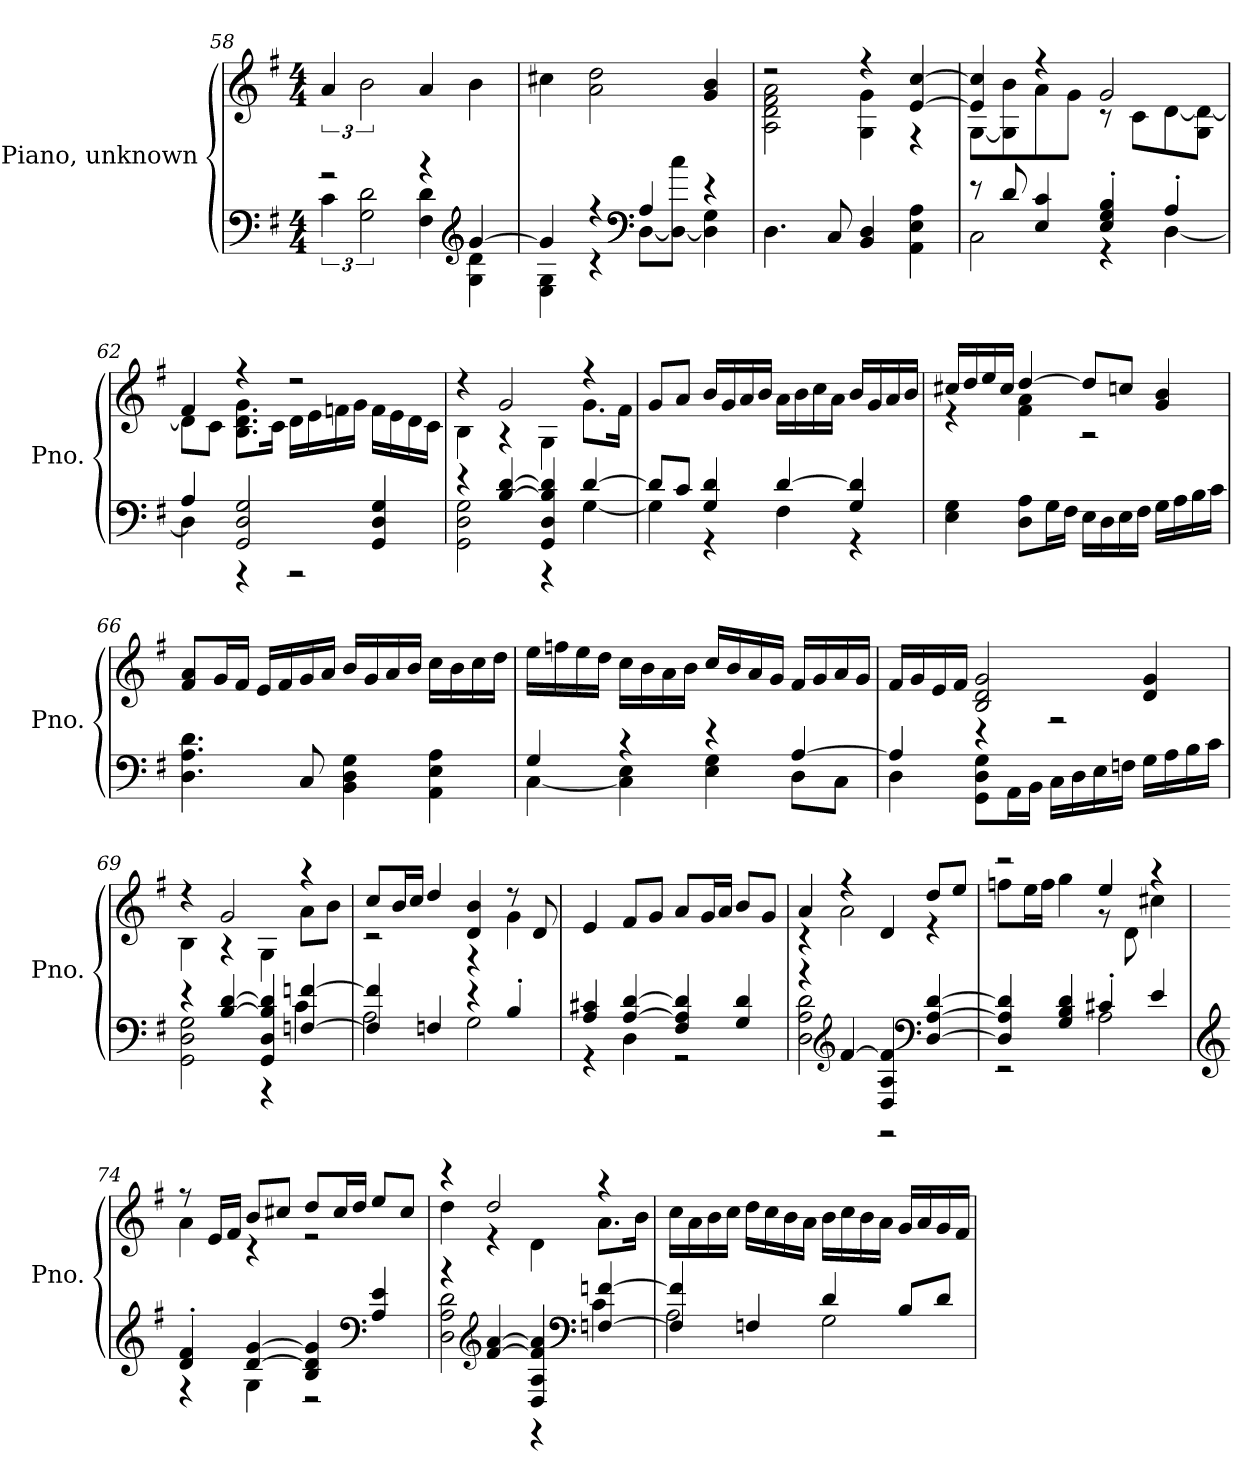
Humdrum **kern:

**kern	**kern
*part1	*part1
*staff2	*staff1
*I"Piano, unknown	*
*I'Pno.	*
*clefF4	*clefG2
*k[f#]	*k[f#]
*M4/4	*M4/4
=58	=58
*^	*
2r	6c\	6a/
.	3G\ 3d\	3b\
4r	4F#\ 4d\	4a/
*clefG2	*	*
[4g/	4G\ 4d\	4b\
=59	=59	=59
4g/]	4E\ 4G\	4cc#X\
4r	4r	2a\ 2dd\
*clefF4	*	*
4A/	[8D\L	.
.	8D\_ 8cc\J	.
4r	4D\] 4G\	4g/ 4b/
*v	*v	*
=60	=60
*	*^
4.D\	2r	2A\ 2d\ 2f#\ 2a\
8C/	.	.
4BB/ 4D/	4r	4G\ 4g\
4AA\ 4E\ 4A\	[4e/ [4cc/	4r
!!LO:LB:g=z	!!
=61	=61	=61
*^	*	*
8r	2C\	4e/] 4cc/]	[8G\L
8d/	.	.	8G\] 8b\
4E/ 4c/	.	4r	8a\
.	.	.	8g\J
4E/' 4G/' 4B/'	4r	2g/	8r
.	.	.	8c\L
4A'/	[4D\	.	[8d\
.	.	.	8G\ 8d\_J
=62	=62	=62	=62
4A/	4D\]	4f#/	8d\L]
.	.	.	8c\J
2GG/ 2D/ 2G/	4r	4r	8.B\ 8.d\ 8.g\L
.	.	.	16c\Jk
.	2r	2r	16d\LL
.	.	.	16e\
.	.	.	16fn\
.	.	.	16g\JJ
4GG/ 4D/ 4G/	.	.	16f\LL
.	.	.	16e\
.	.	.	16d\
.	.	.	16c\JJ
=63	=63	=63	=63
4r	2GG\ 2D\ 2G\	4r	4B\
[4B/ [4d/	.	2g/	4r
4GG/ 4D/ 4B/] 4d/]	4r	.	4G\
[4d/	[4G\	4r	8.g\L
.	.	.	16f#\Jk
*	*	*v	*v
!!LO:PB:g=z
=64	=64	=64
8d/L]	4G\]	8g/L
8c/J	.	8a/J
4G/ 4d/	4r	16b/LL
.	.	16g/
.	.	16a/
.	.	16b/JJ
[4d/	4F#\	16a\LL
.	.	16b\
.	.	16cc\
.	.	16a\JJ
4G/ 4d/]	4r	16b/LL
.	.	16g/
.	.	16a/
.	.	16b/JJ
*v	*v	*
=65	=65
*	*^
4E\ 4G\	16cc#X/LL	4r
.	16dd/	.
.	16ee/	.
.	16cc#/JJ	.
8D\ 8A\L	[4dd/	4f#\ 4a\
16G\L	.	.
16F#\JJ	.	.
16E\LL	8dd/L]	2r
16D\	.	.
16E\	8ccn/J	.
16F#\JJ	.	.
16G\LL	4g/ 4b/	.
16A\	.	.
16B\	.	.
16c\JJ	.	.
*	*v	*v
=66	=66
4.D\ 4.A\ 4.d\	8f#/ 8a/L
.	16g/L
.	16f#/JJ
.	16e/LL
.	16f#/
8C/	16g/
.	16a/JJ
4BB\ 4D\ 4G\	16b/LL
.	16g/
.	16a/
.	16b/JJ
4AA\ 4E\ 4A\	16cc\LL
.	16b\
.	16cc\
.	16dd\JJ
!!LO:LB:g=z
=67	=67
*^	*
4G/	[4C\	16ee\LL
.	.	16ffn\
.	.	16ee\
.	.	16dd\JJ
4r	4C\] 4E\	16cc\LL
.	.	16b\
.	.	16a\
.	.	16b\JJ
4r	4E\ 4G\	16cc/LL
.	.	16b/
.	.	16a/
.	.	16g/JJ
[4A/	8D\L	16f#/LL
.	.	16g/
.	8C\J	16a/
.	.	16g/JJ
=68	=68	=68
4A/]	4D\	16f#/LL
.	.	16g/
.	.	16e/
.	.	16f#/JJ
4r	8GG\ 8D\ 8G\L	2B/ 2d/ 2g/
.	16AA\L	.
.	16BB\JJ	.
2r	16C\LL	.
.	16D\	.
.	16E\	.
.	16Fn\JJ	.
.	16G\LL	4d/ 4g/
.	16A\	.
.	16B\	.
.	16c\JJ	.
=69	=69	=69
*	*	*^
4r	2GG\ 2D\ 2G\	4r	4B\
[4B/ [4d/	.	2g/	4r
4GG/ 4D/ 4B/] 4d/]	4r	.	4G\
[4Fn/ [4fn/	4c\	4r	8a\L
.	.	.	8b\J
!!LO:LB:g=z	!!
=70	=70	=70	=70
4F/] 4f/]	2A\	8cc/L	2r
.	.	16b/L	.
.	.	16cc/JJ	.
4Fn/	.	4dd/	.
4r	2G\	4d/ 4b/	4r
4B'/	.	8r	4g\
.	.	8d/	.
*	*	*v	*v
=71	=71	=71
4A/ 4c#X/	4r	4e/
[4A/ [4d/	4D\	8f#/L
.	.	8g/J
4F#/ 4A/] 4d/]	2r	8a/L
.	.	16g/L
.	.	16a/JJ
4G/ 4d/	.	8b/L
.	.	8g/J
=72	=72	=72
*	*	*^
4r	2D\ 2A\ 2d\	4a/	4r
*clefG2	*	*	*
[4f#/	.	4r	2a\
4D/ 4A/ 4f#/]	2r	4d/	.
*clefF4	*	*	*
[4D/ [4A/ [4d/	.	8dd/L	4r
.	.	8ee/J	.
=73	=73	=73	=73
4D/] 4A/] 4d/]	2r	2r	8ffn\L
.	.	.	16ee\L
.	.	.	16ff\JJ
4G/ 4B/ 4d/	.	.	4gg\
4c#X'/	2A\	4ee/	8r
.	.	.	8d\
4e/	.	4r	4cc#X\
!!LO:LB:g=z	!!
=74	=74	=74	=74
*clefG2	*	*	*
4d/' 4f#/'	4r	8r	4a\
.	.	16e/LL	.
.	.	16f#/JJ	.
[4d/ [4g/	4G\	8b/L	4r
.	.	8cc#X/J	.
4B/ 4d/] 4g/]	2r	8dd/L	2r
.	.	16cc#/L	.
.	.	16dd/JJ	.
*clefF4	*	*	*
4A/ 4e/	.	8ee/L	.
.	.	8cc#/J	.
=75	=75	=75	=75
4r	2D\ 2A\ 2d\	4r	4dd\
*clefG2	*	*	*
[4f#/ [4a/	.	2dd/	4r
4D/ 4A/ 4f#/] 4a/]	4r	.	4d\
*clefF4	*	*	*
[4Fn/ [4fn/	4c\	4r	8.a\L
.	.	.	16b\Jk
*	*	*v	*v
=76	=76	=76
4F/] 4f/]	2A\	16cc\LL
.	.	16a\
.	.	16b\
.	.	16cc\JJ
4Fn/	.	16dd\LL
.	.	16cc\
.	.	16b\
.	.	16a\JJ
4d/	2G\	16b\LL
.	.	16cc\
.	.	16b\
.	.	16a\JJ
8B/L	.	16g/LL
.	.	16a/
8d/J	.	16g/
.	.	16f#/JJ
*v	*v	*
=	=
*-	*-
